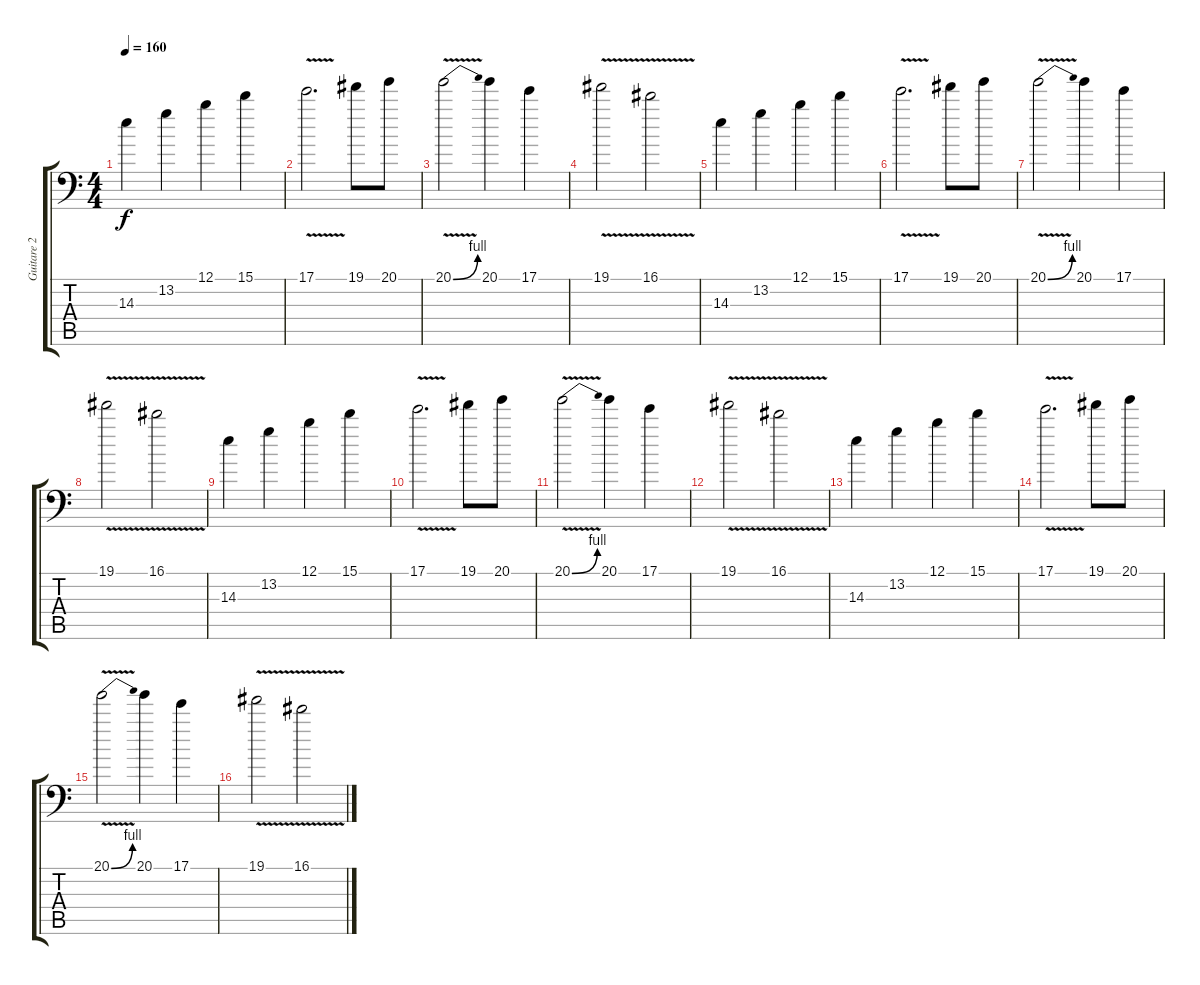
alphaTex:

\track ("Guitare 2" "Guitare 2") {instrument distortionguitar}
\staff {score tabs}
\tuning (B3 Gb3 D3 A2 E2 A1) {hide}
\ts (4 4)
\tempo 160
\clef f4
\ks c
14.3.4{dy f} 13.2.4 12.1.4 15.1.4 |
17.1{v}.2{d} 19.1.8 20.1.8 |
20.1{be (bend 0 0 60 4) v}.2 20.1.4 17.1.4 |
19.1{v}.2 16.1{v}.2 |
14.3.4 13.2.4 12.1.4 15.1.4 |
17.1{v}.2{d} 19.1.8 20.1.8 |
20.1{be (bend 0 0 60 4) v}.2 20.1.4 17.1.4 |
19.1{v}.2 16.1{v}.2 |
14.3.4 13.2.4 12.1.4 15.1.4 |
17.1{v}.2{d} 19.1.8 20.1.8 |
20.1{be (bend 0 0 60 4) v}.2 20.1.4 17.1.4 |
19.1{v}.2 16.1{v}.2 |
14.3.4 13.2.4 12.1.4 15.1.4 |
17.1{v}.2{d} 19.1.8 20.1.8 |
20.1{be (bend 0 0 60 4) v}.2 20.1.4 17.1.4 |
19.1{v}.2 16.1{v}.2
